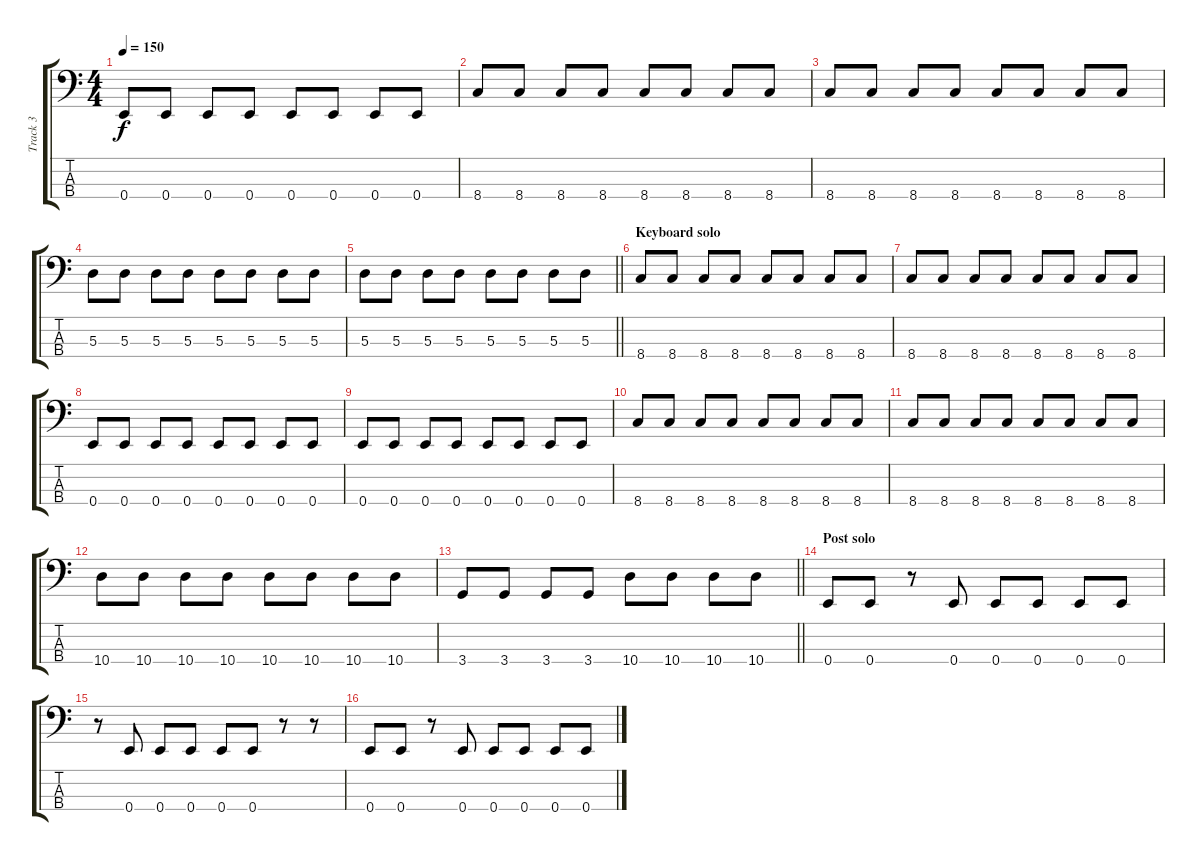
\track ("Track 3" "Track 3") {instrument electricbassfinger}
\staff {score tabs}
\tuning (G2 D2 A1 E1) {hide}
\ts (4 4)
\tempo 150
\clef f4
\ks c
0.4.8{dy f} 0.4.8 0.4.8 0.4.8 0.4.8 0.4.8 0.4.8 0.4.8 |
8.4.8 8.4.8 8.4.8 8.4.8 8.4.8 8.4.8 8.4.8 8.4.8 |
8.4.8 8.4.8 8.4.8 8.4.8 8.4.8 8.4.8 8.4.8 8.4.8 |
5.3.8 5.3.8 5.3.8 5.3.8 5.3.8 5.3.8 5.3.8 5.3.8 |
\barLineRight lightlight
5.3.8 5.3.8 5.3.8 5.3.8 5.3.8 5.3.8 5.3.8 5.3.8 |
\section ("" "Keyboard solo")
8.4.8 8.4.8 8.4.8 8.4.8 8.4.8 8.4.8 8.4.8 8.4.8 |
8.4.8 8.4.8 8.4.8 8.4.8 8.4.8 8.4.8 8.4.8 8.4.8 |
0.4.8 0.4.8 0.4.8 0.4.8 0.4.8 0.4.8 0.4.8 0.4.8 |
0.4.8 0.4.8 0.4.8 0.4.8 0.4.8 0.4.8 0.4.8 0.4.8 |
8.4.8 8.4.8 8.4.8 8.4.8 8.4.8 8.4.8 8.4.8 8.4.8 |
8.4.8 8.4.8 8.4.8 8.4.8 8.4.8 8.4.8 8.4.8 8.4.8 |
10.4.8 10.4.8 10.4.8 10.4.8 10.4.8 10.4.8 10.4.8 10.4.8 |
\barLineRight lightlight
3.4.8 3.4.8 3.4.8 3.4.8 10.4.8 10.4.8 10.4.8 10.4.8 |
\section ("" "Post solo")
0.4.8 0.4.8 r.8 0.4.8 0.4.8 0.4.8 0.4.8 0.4.8 |
r.8 0.4.8 0.4.8 0.4.8 0.4.8 0.4.8 r.8 r.8 |
0.4.8 0.4.8 r.8 0.4.8 0.4.8 0.4.8 0.4.8 0.4.8
